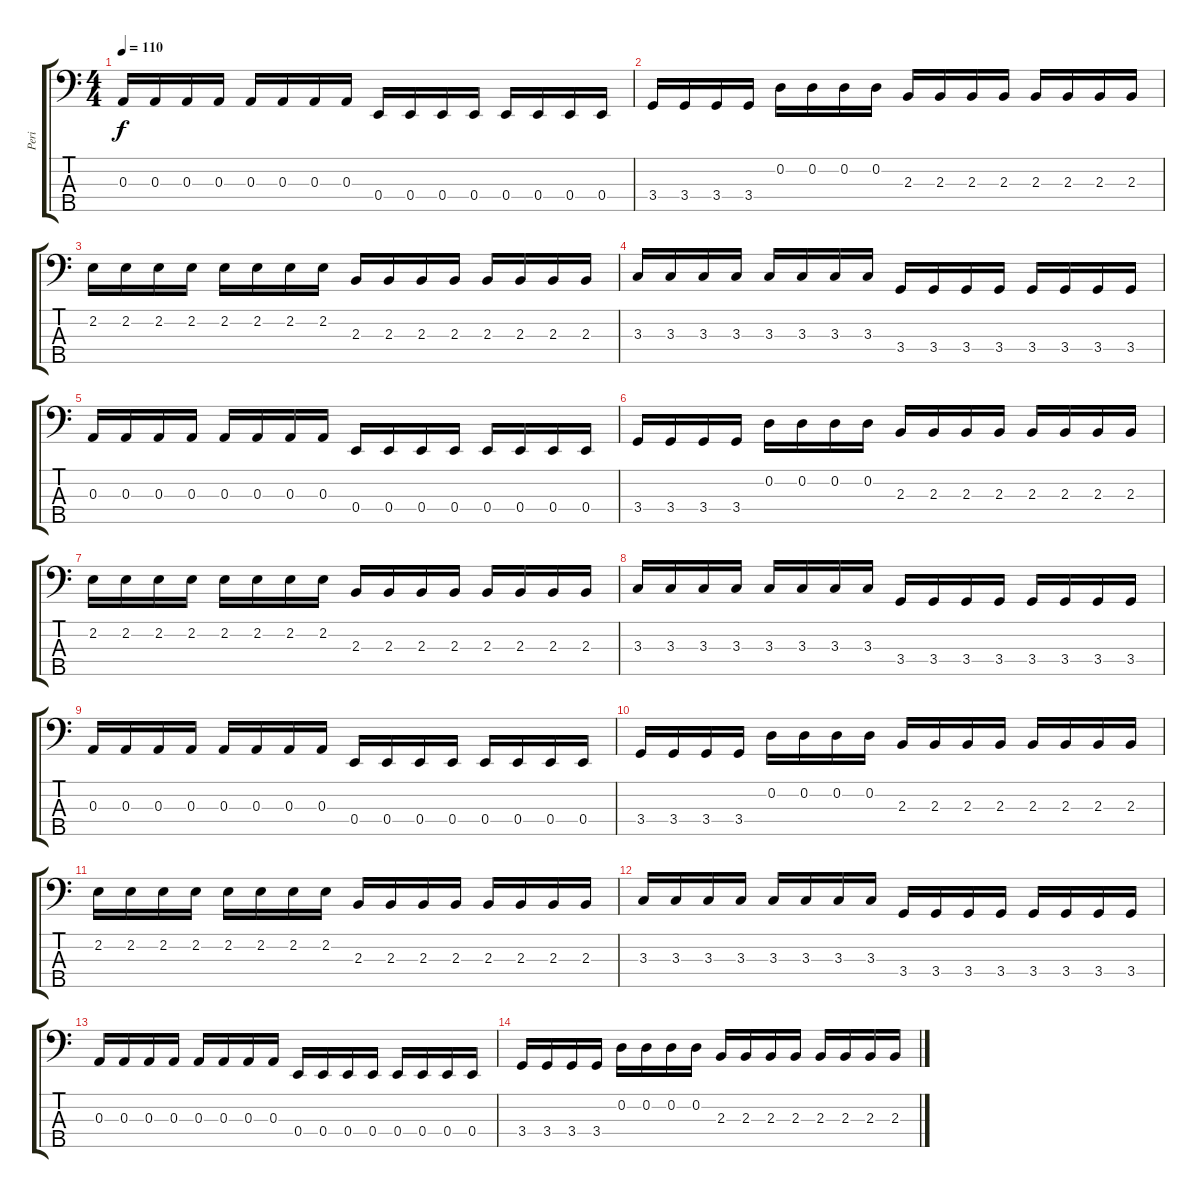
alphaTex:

\track ("Peri" "Peri") {instrument electricbassfinger}
\staff {score tabs}
\tuning (G2 D2 A1 E1 B0) {hide}
\ts (4 4)
\tempo 110
\clef f4
\ks c
0.3.16{dy f} 0.3.16 0.3.16 0.3.16 0.3.16 0.3.16 0.3.16 0.3.16 0.4.16 0.4.16 0.4.16 0.4.16 0.4.16 0.4.16 0.4.16 0.4.16 |
3.4.16 3.4.16 3.4.16 3.4.16 0.2.16 0.2.16 0.2.16 0.2.16 2.3.16 2.3.16 2.3.16 2.3.16 2.3.16 2.3.16 2.3.16 2.3.16 |
2.2.16 2.2.16 2.2.16 2.2.16 2.2.16 2.2.16 2.2.16 2.2.16 2.3.16 2.3.16 2.3.16 2.3.16 2.3.16 2.3.16 2.3.16 2.3.16 |
3.3.16 3.3.16 3.3.16 3.3.16 3.3.16 3.3.16 3.3.16 3.3.16 3.4.16 3.4.16 3.4.16 3.4.16 3.4.16 3.4.16 3.4.16 3.4.16 |
0.3.16 0.3.16 0.3.16 0.3.16 0.3.16 0.3.16 0.3.16 0.3.16 0.4.16 0.4.16 0.4.16 0.4.16 0.4.16 0.4.16 0.4.16 0.4.16 |
3.4.16 3.4.16 3.4.16 3.4.16 0.2.16 0.2.16 0.2.16 0.2.16 2.3.16 2.3.16 2.3.16 2.3.16 2.3.16 2.3.16 2.3.16 2.3.16 |
2.2.16 2.2.16 2.2.16 2.2.16 2.2.16 2.2.16 2.2.16 2.2.16 2.3.16 2.3.16 2.3.16 2.3.16 2.3.16 2.3.16 2.3.16 2.3.16 |
3.3.16 3.3.16 3.3.16 3.3.16 3.3.16 3.3.16 3.3.16 3.3.16 3.4.16 3.4.16 3.4.16 3.4.16 3.4.16 3.4.16 3.4.16 3.4.16 |
0.3.16 0.3.16 0.3.16 0.3.16 0.3.16 0.3.16 0.3.16 0.3.16 0.4.16 0.4.16 0.4.16 0.4.16 0.4.16 0.4.16 0.4.16 0.4.16 |
3.4.16 3.4.16 3.4.16 3.4.16 0.2.16 0.2.16 0.2.16 0.2.16 2.3.16 2.3.16 2.3.16 2.3.16 2.3.16 2.3.16 2.3.16 2.3.16 |
2.2.16 2.2.16 2.2.16 2.2.16 2.2.16 2.2.16 2.2.16 2.2.16 2.3.16 2.3.16 2.3.16 2.3.16 2.3.16 2.3.16 2.3.16 2.3.16 |
3.3.16 3.3.16 3.3.16 3.3.16 3.3.16 3.3.16 3.3.16 3.3.16 3.4.16 3.4.16 3.4.16 3.4.16 3.4.16 3.4.16 3.4.16 3.4.16 |
0.3.16 0.3.16 0.3.16 0.3.16 0.3.16 0.3.16 0.3.16 0.3.16 0.4.16 0.4.16 0.4.16 0.4.16 0.4.16 0.4.16 0.4.16 0.4.16 |
3.4.16 3.4.16 3.4.16 3.4.16 0.2.16 0.2.16 0.2.16 0.2.16 2.3.16 2.3.16 2.3.16 2.3.16 2.3.16 2.3.16 2.3.16 2.3.16
